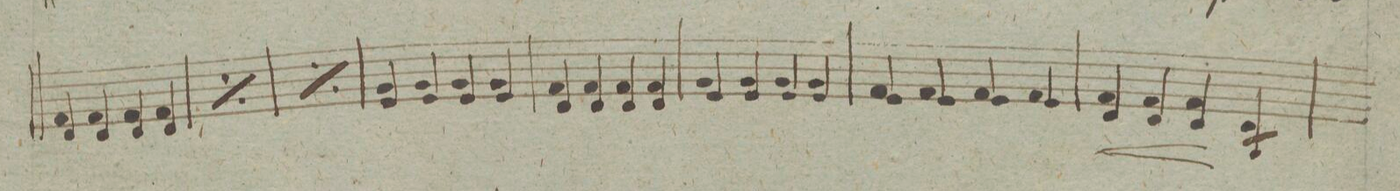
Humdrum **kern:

**kern	**dynam
*I"Viola	*
*clefC3	*
*k[]	*
*met(c|)	*
*M2/2	*
4G/ 4E/	.
4G/ 4E/	.
4G/ 4E/	.
4G/ 4E/	.
=190	=190
*rep	*
4G/ 4E/	.
4G/ 4E/	.
4G/ 4E/	.
4G/ 4E/	.
*Xrep	*
=191	=191
*rep	*
4G/ 4E/	.
4G/ 4E/	.
4G/ 4E/	.
4G/ 4E/	.
*Xrep	*
=192	=192
4A/ 4F/	.
4A/ 4F/	.
4A/ 4F/	.
4A/ 4F/	.
=193	=193
4G/ 4E/	.
4G/ 4E/	.
4G/ 4E/	.
4G/ 4E/	.
=194	=194
4A/ 4F/	.
4A/ 4F/	.
4A/ 4F/	.
4A/ 4F/	.
=195	=195
4G/ 4F/	.
4G/ 4F/	.
4G/ 4F/	.
4G/ 4F/	.
=196	=196
4G/ 4E/	<
4G/ 4E/	.
4G/ 4E/	.
4E/ 4C/	[
=197	=197
*-	*-
